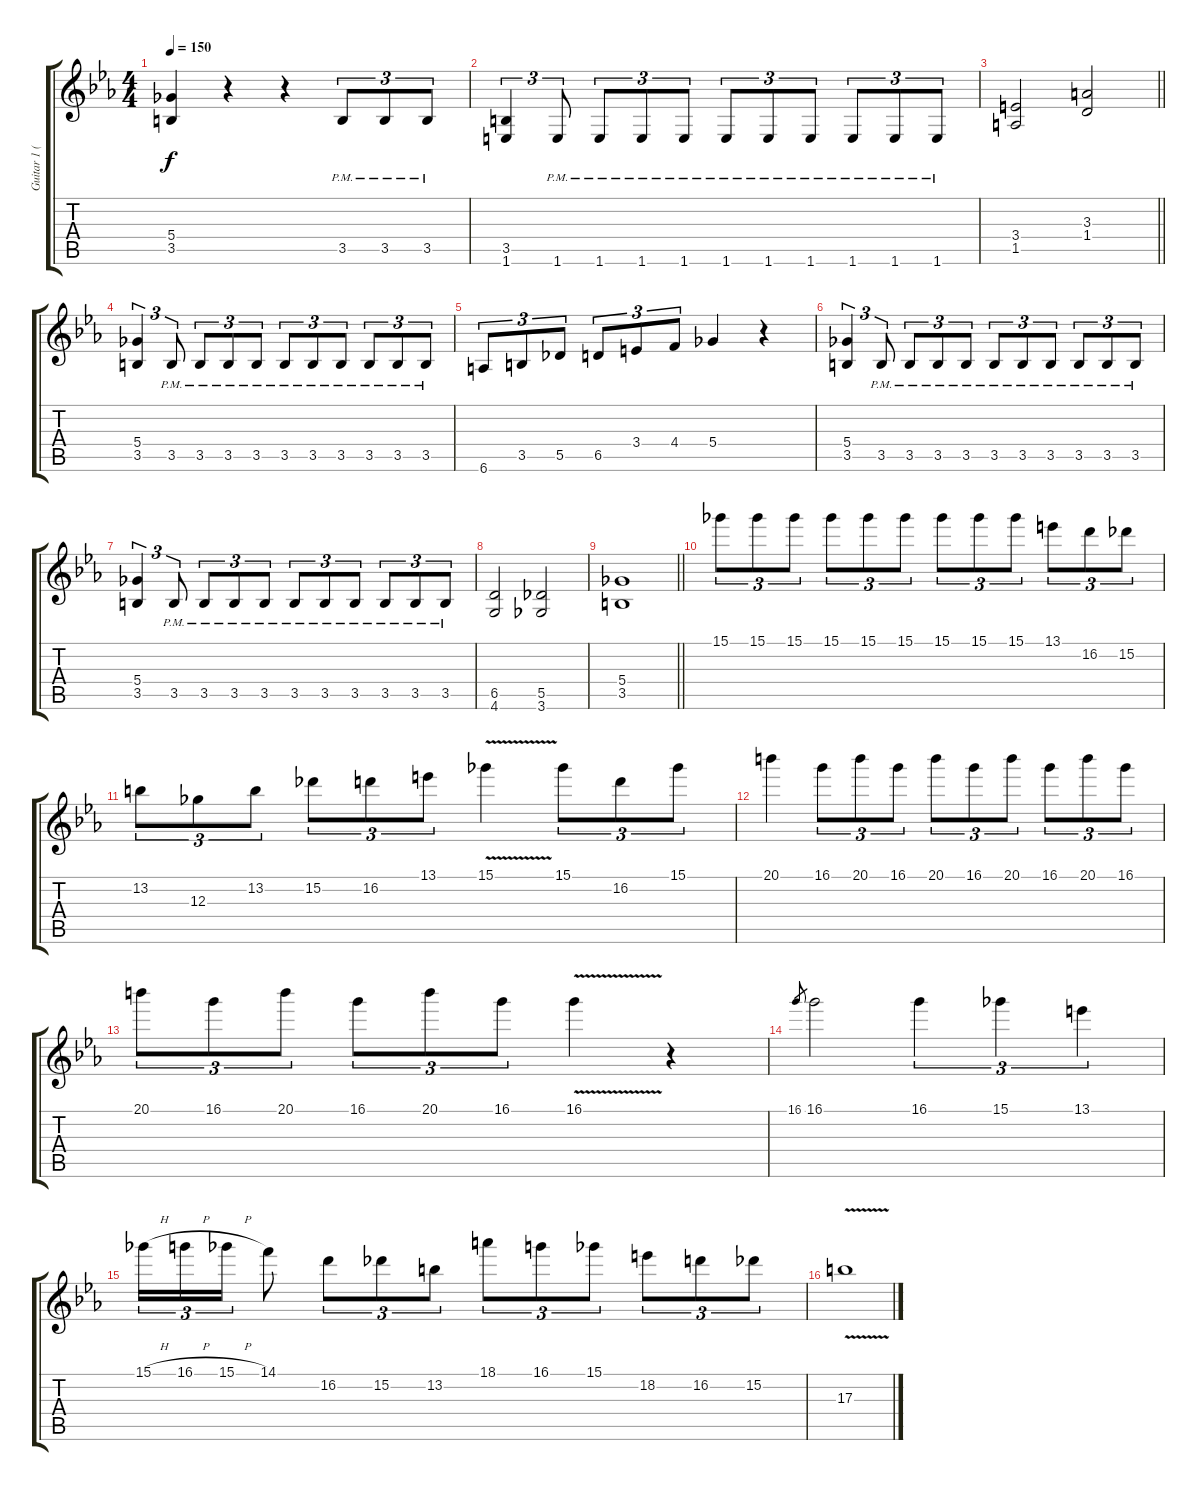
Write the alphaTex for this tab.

\track ("Guitar 1 (SheJa)" "Guitar 1 (") {instrument distortionguitar}
\staff {score tabs}
\tuning (Eb4 Bb3 Gb3 Db3 Ab2 Eb2) {hide}
\ts (4 4)
\tempo 150
\clef g2
\ks eb
(5.4 3.5).4{dy f} r.4 r.4 3.5{pm}.8{tu (3 2)} 3.5{pm}.8{tu (3 2)} 3.5{pm}.8{tu (3 2)} |
(3.5 1.6).4{tu (3 2)} 1.6{pm}.8{tu (3 2)} 1.6{pm}.8{tu (3 2)} 1.6{pm}.8{tu (3 2)} 1.6{pm}.8{tu (3 2)} 1.6{pm}.8{tu (3 2)} 1.6{pm}.8{tu (3 2)} 1.6{pm}.8{tu (3 2)} 1.6{pm}.8{tu (3 2)} 1.6{pm}.8{tu (3 2)} 1.6{pm}.8{tu (3 2)} |
\barLineRight lightlight
(3.4 1.5).2 (3.3 1.4).2 |
(5.4 3.5).4{tu (3 2)} 3.5{pm}.8{tu (3 2)} 3.5{pm}.8{tu (3 2)} 3.5{pm}.8{tu (3 2)} 3.5{pm}.8{tu (3 2)} 3.5{pm}.8{tu (3 2)} 3.5{pm}.8{tu (3 2)} 3.5{pm}.8{tu (3 2)} 3.5{pm}.8{tu (3 2)} 3.5{pm}.8{tu (3 2)} 3.5{pm}.8{tu (3 2)} |
6.6.8{tu (3 2)} 3.5.8{tu (3 2)} 5.5.8{tu (3 2)} 6.5.8{tu (3 2)} 3.4.8{tu (3 2)} 4.4.8{tu (3 2)} 5.4.4 r.4 |
(5.4 3.5).4{tu (3 2)} 3.5{pm}.8{tu (3 2)} 3.5{pm}.8{tu (3 2)} 3.5{pm}.8{tu (3 2)} 3.5{pm}.8{tu (3 2)} 3.5{pm}.8{tu (3 2)} 3.5{pm}.8{tu (3 2)} 3.5{pm}.8{tu (3 2)} 3.5{pm}.8{tu (3 2)} 3.5{pm}.8{tu (3 2)} 3.5{pm}.8{tu (3 2)} |
(5.4 3.5).4{tu (3 2)} 3.5{pm}.8{tu (3 2)} 3.5{pm}.8{tu (3 2)} 3.5{pm}.8{tu (3 2)} 3.5{pm}.8{tu (3 2)} 3.5{pm}.8{tu (3 2)} 3.5{pm}.8{tu (3 2)} 3.5{pm}.8{tu (3 2)} 3.5{pm}.8{tu (3 2)} 3.5{pm}.8{tu (3 2)} 3.5{pm}.8{tu (3 2)} |
(6.5 4.6).2 (5.5 3.6).2 |
\barLineRight lightlight
(5.4 3.5).1 |
15.1.8{tu (3 2)} 15.1.8{tu (3 2)} 15.1.8{tu (3 2)} 15.1.8{tu (3 2)} 15.1.8{tu (3 2)} 15.1.8{tu (3 2)} 15.1.8{tu (3 2)} 15.1.8{tu (3 2)} 15.1.8{tu (3 2)} 13.1.8{tu (3 2)} 16.2.8{tu (3 2)} 15.2.8{tu (3 2)} |
13.2.8{tu (3 2)} 12.3.8{tu (3 2)} 13.2.8{tu (3 2)} 15.2.8{tu (3 2)} 16.2.8{tu (3 2)} 13.1.8{tu (3 2)} 15.1{v}.4 15.1.8{tu (3 2)} 16.2.8{tu (3 2)} 15.1.8{tu (3 2)} |
20.1.4 16.1.8{tu (3 2)} 20.1.8{tu (3 2)} 16.1.8{tu (3 2)} 20.1.8{tu (3 2)} 16.1.8{tu (3 2)} 20.1.8{tu (3 2)} 16.1.8{tu (3 2)} 20.1.8{tu (3 2)} 16.1.8{tu (3 2)} |
20.1.8{tu (3 2)} 16.1.8{tu (3 2)} 20.1.8{tu (3 2)} 16.1.8{tu (3 2)} 20.1.8{tu (3 2)} 16.1.8{tu (3 2)} 16.1{v}.4 r.4 |
16.1.8{gr} 16.1.2 16.1.4{tu (3 2)} 15.1.4{tu (3 2)} 13.1.4{tu (3 2)} |
15.1{h}.16{tu (3 2)} 16.1{h}.16{tu (3 2)} 15.1{h}.16{tu (3 2)} 14.1.8 16.2.8{tu (3 2)} 15.2.8{tu (3 2)} 13.2.8{tu (3 2)} 18.1.8{tu (3 2)} 16.1.8{tu (3 2)} 15.1.8{tu (3 2)} 18.2.8{tu (3 2)} 16.2.8{tu (3 2)} 15.2.8{tu (3 2)} |
17.3{v}.1
